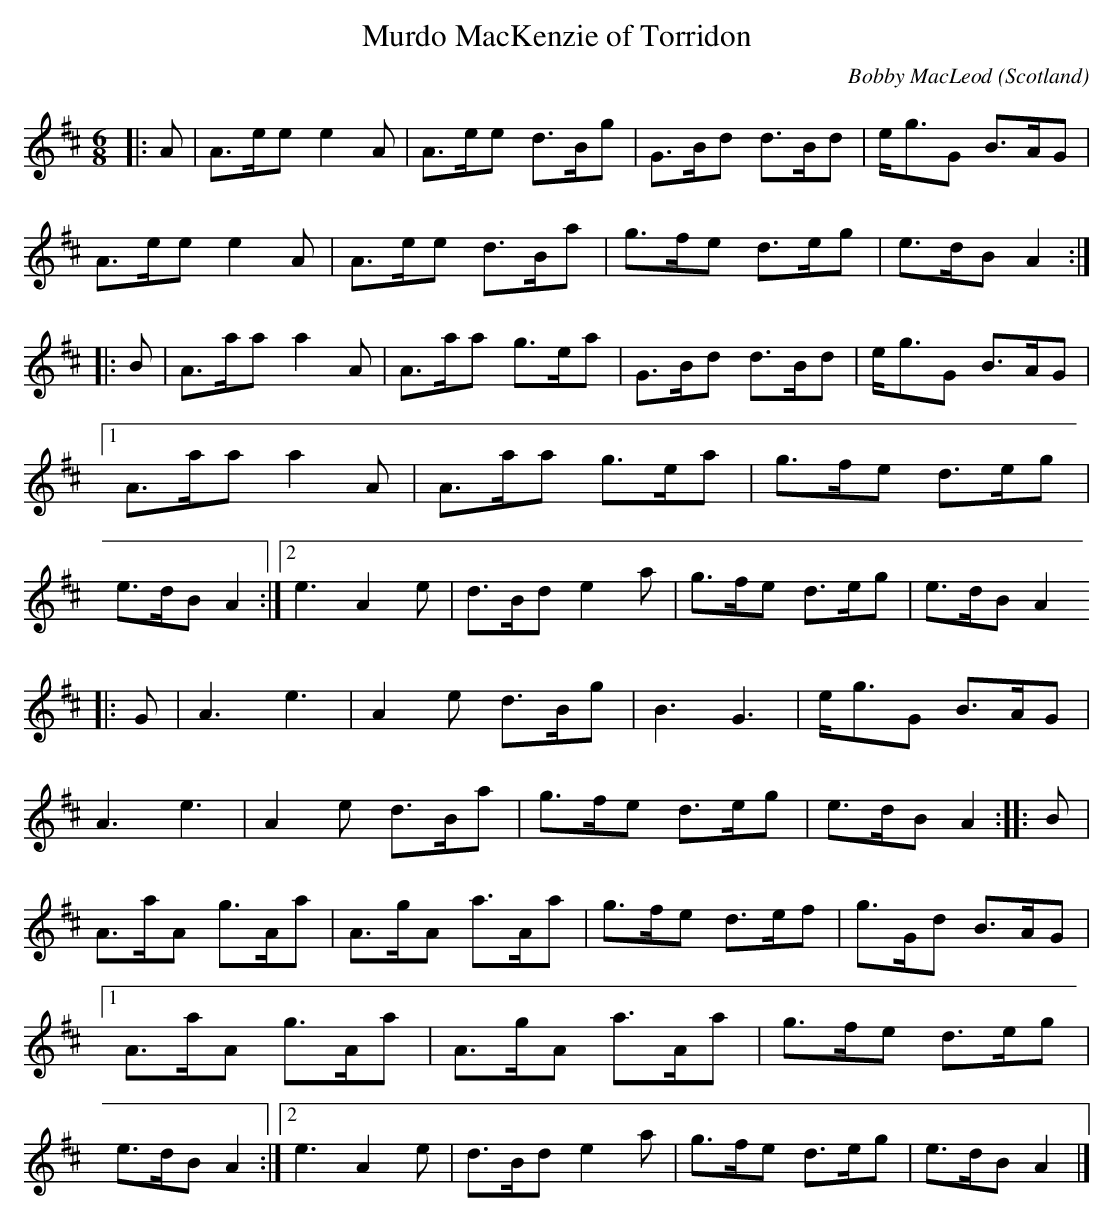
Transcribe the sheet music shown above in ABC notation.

X:1
T:Murdo MacKenzie of Torridon
C:Bobby MacLeod
L:1/8
M:6/8
O:Scotland
K:A mixolydian
|:A | A>ee e2A |A>ee d>Bg |G>Bd d>Bd|e<gG B>AG|\
A>ee e2A| A>ee d>Ba| g>fe d>eg| e>dB A2::\
B| A>aa a2A| A>aa g>ea| G>Bd d>Bd| e<gG B>AG\
|1 A>aa a2A| A>aa g>ea| g>fe d>eg| e>dB A2:|2\
e3 A2e| d>Bd e2a| g>fe d>eg| e>dB A2
|:G|A3 e3|A2e d>Bg|B3 G3| e<gG B>AG|\
A3 e3|A2e d>Ba|g>fe d>eg| e>dBA2:|\
|:B|A>aA g>Aa| A>gA a>Aa| g>fe d>ef| g>Gd B>AG\
|1 A>aA g>Aa| A>gA a>Aa|\
g>fe d>eg| e>dB A2:|2\
e3 A2e| d>Bd e2a| g>fe d>eg| e>dB A2|]
